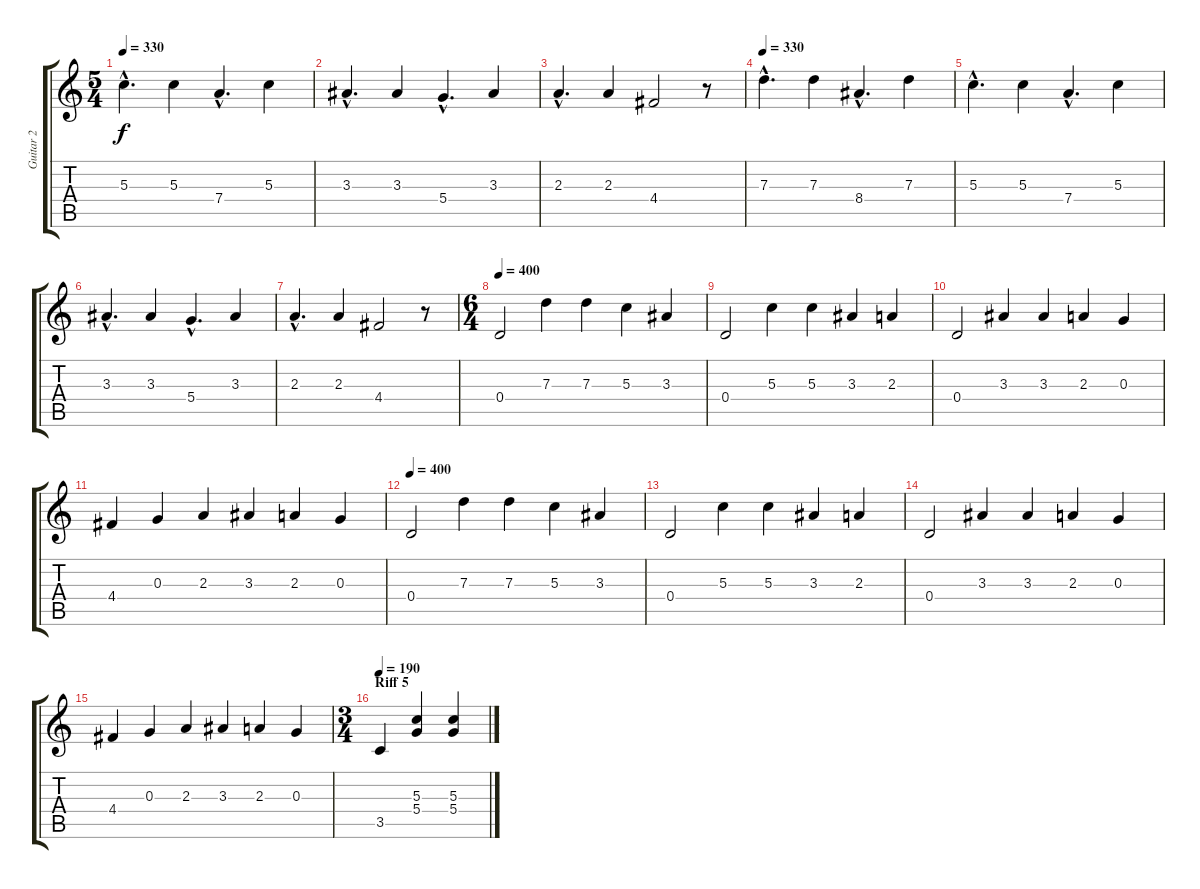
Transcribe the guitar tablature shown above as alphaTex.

\track ("Guitar 2" "Guitar 2") {instrument overdrivenguitar}
\staff {score tabs}
\tuning (E4 B3 G3 D3 A2 E2) {hide}
\ts (5 4)
\tempo 330
\clef g2
\ks c
5.3{hac}.4{d dy f} 5.3.4 7.4{hac}.4{d} 5.3.4 |
3.3{hac}.4{d} 3.3.4 5.4{hac}.4{d} 3.3.4 |
2.3{hac}.4{d} 2.3.4 4.4.2 r.8 |
\tempo 330
7.3{hac}.4{d} 7.3.4 8.4{hac}.4{d} 7.3.4 |
5.3{hac}.4{d} 5.3.4 7.4{hac}.4{d} 5.3.4 |
3.3{hac}.4{d} 3.3.4 5.4{hac}.4{d} 3.3.4 |
2.3{hac}.4{d} 2.3.4 4.4.2 r.8 |
\ts (6 4)
\tempo 400
0.4.2 7.3.4 7.3.4 5.3.4 3.3.4 |
0.4.2 5.3.4 5.3.4 3.3.4 2.3.4 |
0.4.2 3.3.4 3.3.4 2.3.4 0.3.4 |
4.4.4 0.3.4 2.3.4 3.3.4 2.3.4 0.3.4 |
\tempo 400
0.4.2 7.3.4 7.3.4 5.3.4 3.3.4 |
0.4.2 5.3.4 5.3.4 3.3.4 2.3.4 |
0.4.2 3.3.4 3.3.4 2.3.4 0.3.4 |
4.4.4 0.3.4 2.3.4 3.3.4 2.3.4 0.3.4 |
\ts (3 4)
\section ("" "Riff 5")
\tempo 190
3.5.4 (5.3 5.4).4 (5.3 5.4).4
